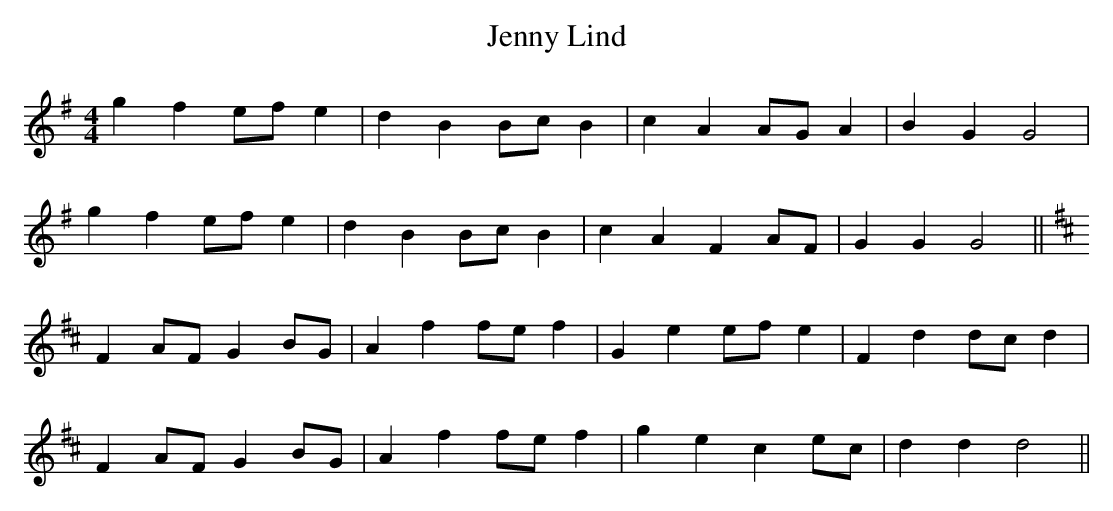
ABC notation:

X:1
T:Jenny Lind
M:4/4
L:1/8
K:G
g2 f2 ef e2|d2 B2 Bc B2|c2 A2 AG A2|B2 G2 G4|
g2 f2 ef e2|d2 B2 Bc B2|c2 A2 F2 AF|G2 G2 G4||
K:D
F2 AF G2 BG|A2 f2 fe f2|G2 e2 ef e2|F2 d2 dc d2|
F2 AF G2 BG|A2 f2 fe f2|g2 e2 c2 ec|d2 d2 d4||
